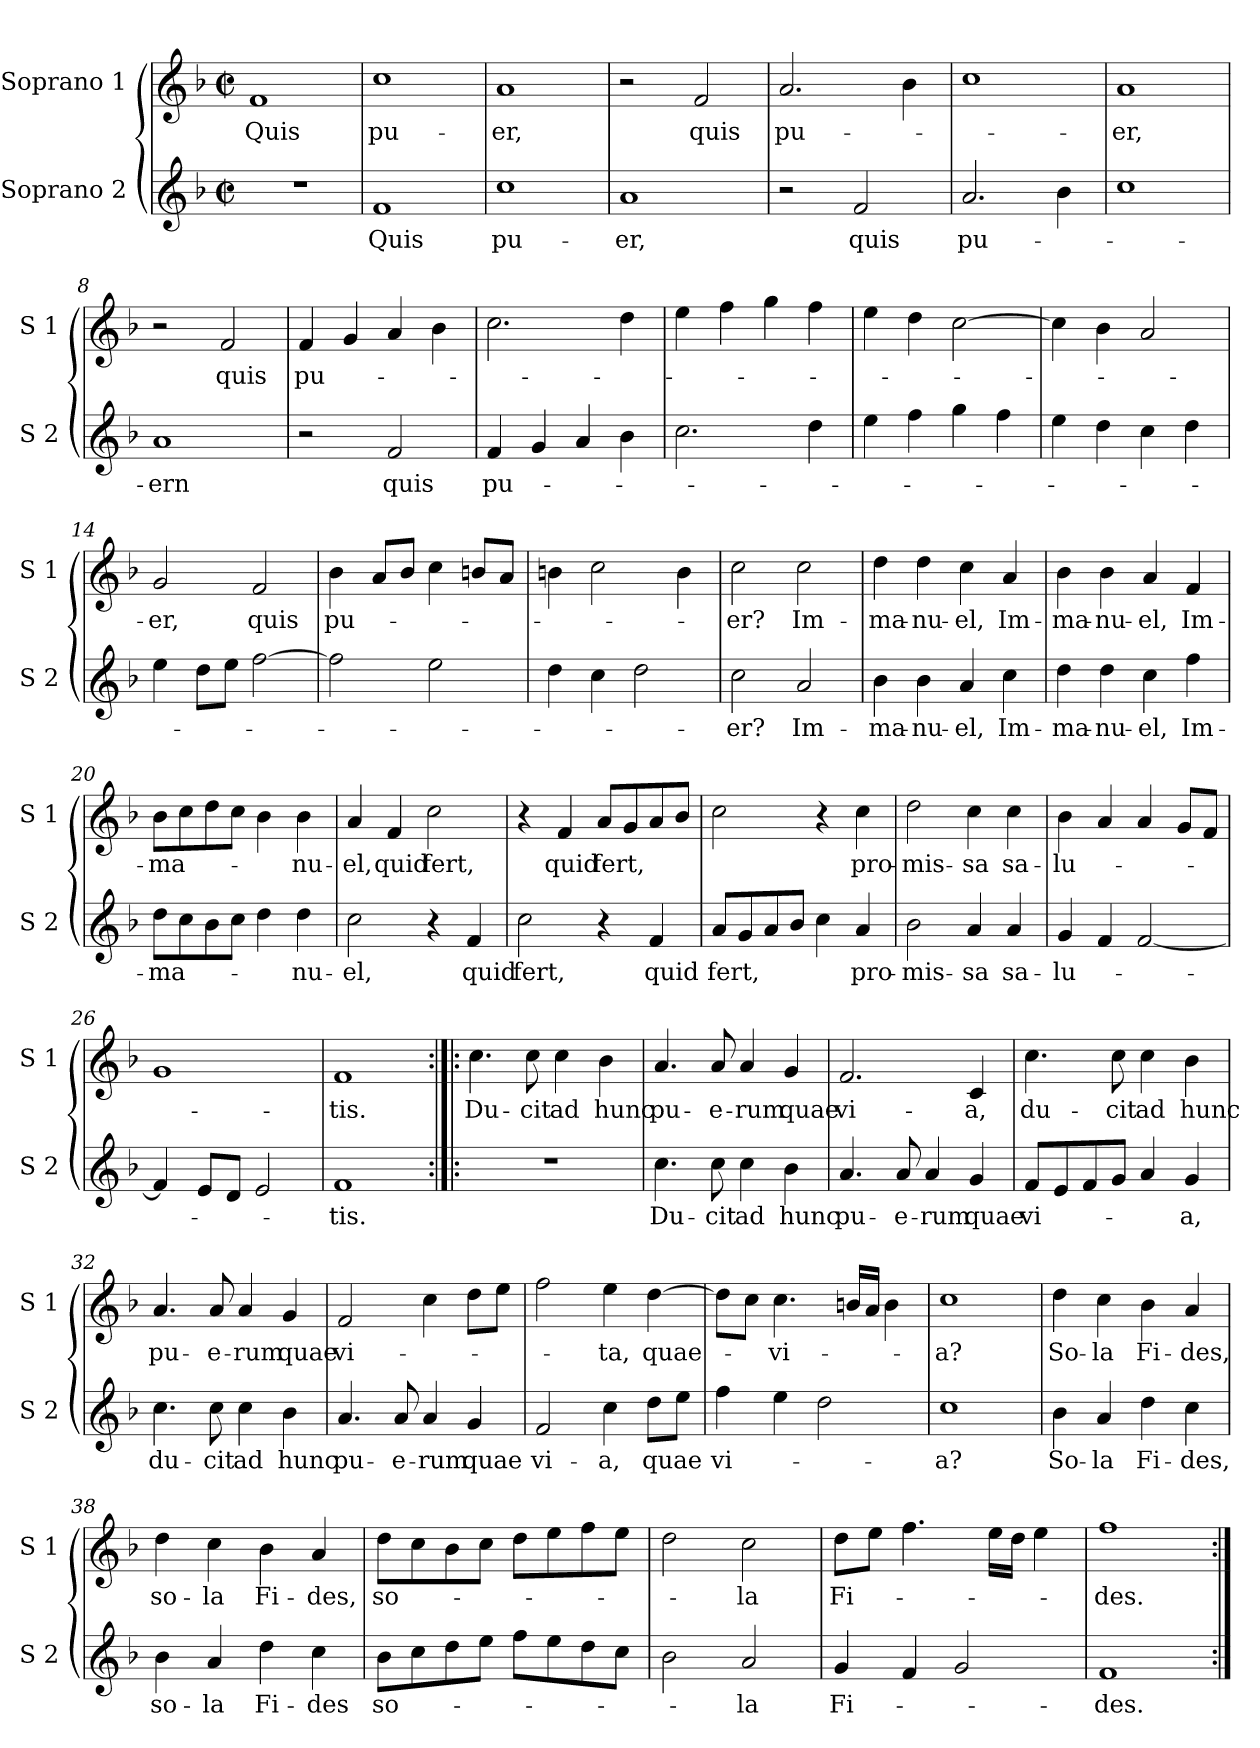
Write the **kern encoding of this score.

**kern	**text	**kern	**text
*part2	*part2	*part1	*part1
*staff2	*staff2	*staff1	*staff1
*I"Soprano 2	*	*I"Soprano 1	*
*I'S 2	*	*I'S 1	*
*clefG2	*	*clefG2	*
*k[b-]	*	*k[b-]	*
*F:	*	*F:	*
*M2/2	*	*M2/2	*
*met(c|)	*	*met(c|)	*
=1	=1	=1	=1
!	!	!	!LO:LY:b
1r	.	1f	Quis
=2	=2	=2	=2
!	!LO:LY:b	!	!LO:LY:b
1f	Quis	1cc	pu-
=3	=3	=3	=3
!	!LO:LY:b	!	!LO:LY:b
1cc	pu-	1a	-er,
=4	=4	=4	=4
!	!LO:LY:b	!	!
1a	-er,	2r	.
!	!	!	!LO:LY:b
.	.	2f/	quis
=5	=5	=5	=5
!	!	!	!LO:LY:b
2r	.	2.a/	pu-
!	!LO:LY:b	!	!
2f/	quis	.	.
.	.	4b-\	.
!!LO:LB:g=z
=6	=6	=6	=6
!	!LO:LY:b	!	!
2.a/	pu-	1cc	.
4b-\	.	.	.
=7	=7	=7	=7
!	!	!	!LO:LY:b
1cc	.	1a	-er,
=8	=8	=8	=8
!	!LO:LY:b	!	!
1a	-ern	2r	.
!	!	!	!LO:LY:b
.	.	2f/	quis
=9	=9	=9	=9
!	!	!	!LO:LY:b
2r	.	4f/	pu-
.	.	4g/	.
!	!LO:LY:b	!	!
2f/	quis	4a/	.
.	.	4b-\	.
=10	=10	=10	=10
!	!LO:LY:b	!	!
4f/	pu-	2.cc\	.
4g/	.	.	.
4a/	.	.	.
4b-\	.	4dd\	.
!!LO:LB:g=z
=11	=11	=11	=11
2.cc\	.	4ee\	.
.	.	4ff\	.
.	.	4gg\	.
4dd\	.	4ff\	.
=12	=12	=12	=12
4ee\	.	4ee\	.
4ff\	.	4dd\	.
4gg\	.	[2cc\	.
4ff\	.	.	.
=13	=13	=13	=13
4ee\	.	4cc\]	.
4dd\	.	4b-\	.
4cc\	.	2a/	.
4dd\	.	.	.
=14	=14	=14	=14
!	!	!	!LO:LY:b
4ee\	.	2g/	-er,
8dd\L	.	.	.
8ee\J	.	.	.
!	!	!	!LO:LY:b
[2ff\	.	2f/	quis
=15	=15	=15	=15
!	!	!	!LO:LY:b
2ff\]	.	4b-\	pu-
.	.	8a/L	.
.	.	8b-/J	.
2ee\	.	4cc\	.
.	.	8bn/L	.
.	.	8a/J	.
!!LO:LB:g=z
=16	=16	=16	=16
4dd\	.	4bn\	.
4cc\	.	2cc\	.
2dd\	.	.	.
.	.	4b\	.
=17	=17	=17	=17
!	!LO:LY:b	!	!LO:LY:b
2cc\	-er?	2cc\	-er?
!	!LO:LY:b	!	!LO:LY:b
2a/	Im-	2cc\	Im-
=18	=18	=18	=18
!	!LO:LY:b	!	!LO:LY:b
4b-\	-ma-	4dd\	-ma-
!	!LO:LY:b	!	!LO:LY:b
4b-\	-nu-	4dd\	-nu-
!	!LO:LY:b	!	!LO:LY:b
4a/	-el,	4cc\	-el,
!	!LO:LY:b	!	!LO:LY:b
4cc\	Im-	4a/	Im-
=19	=19	=19	=19
!	!LO:LY:b	!	!LO:LY:b
4dd\	-ma-	4b-\	-ma-
!	!LO:LY:b	!	!LO:LY:b
4dd\	-nu-	4b-\	-nu-
!	!LO:LY:b	!	!LO:LY:b
4cc\	-el,	4a/	-el,
!	!LO:LY:b	!	!LO:LY:b
4ff\	Im-	4f/	Im-
=20	=20	=20	=20
!	!LO:LY:b	!	!LO:LY:b
8dd\L	-ma-	8b-\L	-ma-
8cc\	.	8cc\	.
8b-\	.	8dd\	.
8cc\J	.	8cc\J	.
4dd\	.	4b-\	.
!	!LO:LY:b	!	!LO:LY:b
4dd\	-nu-	4b-\	-nu-
!!LO:LB:g=z
=21	=21	=21	=21
!	!LO:LY:b	!	!LO:LY:b
2cc\	-el,	4a/	-el,
!	!	!	!LO:LY:b
.	.	4f/	quid
!	!	!	!LO:LY:b
4r	.	2cc\	fert,
!	!LO:LY:b	!	!
4f/	quid	.	.
=22	=22	=22	=22
!	!LO:LY:b	!	!
2cc\	fert,	4r	.
!	!	!	!LO:LY:b
.	.	4f/	quid
!	!	!	!LO:LY:b
4r	.	8a/L	fert,
.	.	8g/	.
!	!LO:LY:b	!	!
4f/	quid	8a/	.
.	.	8b-/J	.
=23	=23	=23	=23
!	!LO:LY:b	!	!
8a/L	fert,	2cc\	.
8g/	.	.	.
8a/	.	.	.
8b-/J	.	.	.
4cc\	.	4r	.
!	!LO:LY:b	!	!LO:LY:b
4a/	pro-	4cc\	pro-
=24	=24	=24	=24
!	!LO:LY:b	!	!LO:LY:b
2b-\	-mis-	2dd\	-mis-
!	!LO:LY:b	!	!LO:LY:b
4a/	-sa	4cc\	-sa
!	!LO:LY:b	!	!LO:LY:b
4a/	sa-	4cc\	sa-
=25	=25	=25	=25
!	!LO:LY:b	!	!LO:LY:b
4g/	-lu-	4b-\	-lu-
4f/	.	4a/	.
[2f/	.	4a/	.
.	.	8g/L	.
.	.	8f/J	.
!!LO:PB:g=z
=26	=26	=26	=26
4f/]	.	1g	.
8e/L	.	.	.
8d/J	.	.	.
2e/	.	.	.
=27	=27	=27	=27
!	!LO:LY:b	!	!LO:LY:b
1f	-tis.	1f	-tis.
=28:|!|:	=28:|!|:	=28:|!|:	=28:|!|:
!	!	!	!LO:LY:b
1r	.	4.cc\	Du-
!	!	!	!LO:LY:b
.	.	8cc\	-cit
!	!	!	!LO:LY:b
.	.	4cc\	ad
!	!	!	!LO:LY:b
.	.	4b-\	hunc
=29	=29	=29	=29
!	!LO:LY:b	!	!LO:LY:b
4.cc\	Du-	4.a/	pu-
!	!LO:LY:b	!	!LO:LY:b
8cc\	-cit	8a/	-e-
!	!LO:LY:b	!	!LO:LY:b
4cc\	ad	4a/	-rum
!	!LO:LY:b	!	!LO:LY:b
4b-\	hunc	4g/	quae
=30	=30	=30	=30
!	!LO:LY:b	!	!LO:LY:b
4.a/	pu-	2.f/	vi-
!	!LO:LY:b	!	!
8a/	-e-	.	.
!	!LO:LY:b	!	!
4a/	-rum	.	.
!	!LO:LY:b	!	!LO:LY:b
4g/	quae	4c/	-a,
!!LO:LB:g=z
=31	=31	=31	=31
!	!LO:LY:b	!	!LO:LY:b
8f/L	vi-	4.cc\	du-
8e/	.	.	.
8f/	.	.	.
!	!	!	!LO:LY:b
8g/J	.	8cc\	-cit
!	!	!	!LO:LY:b
4a/	.	4cc\	ad
!	!LO:LY:b	!	!LO:LY:b
4g/	-a,	4b-\	hunc
=32	=32	=32	=32
!	!LO:LY:b	!	!LO:LY:b
4.cc\	du-	4.a/	pu-
!	!LO:LY:b	!	!LO:LY:b
8cc\	-cit	8a/	-e-
!	!LO:LY:b	!	!LO:LY:b
4cc\	ad	4a/	-rum
!	!LO:LY:b	!	!LO:LY:b
4b-\	hunc	4g/	quae
=33	=33	=33	=33
!	!LO:LY:b	!	!LO:LY:b
4.a/	pu-	2f/	vi-
!	!LO:LY:b	!	!
8a/	-e-	.	.
!	!LO:LY:b	!	!
4a/	-rum	4cc\	.
!	!LO:LY:b	!	!
4g/	quae	8dd\L	.
.	.	8ee\J	.
=34	=34	=34	=34
!	!LO:LY:b	!	!
2f/	vi-	2ff\	.
!	!LO:LY:b	!	!LO:LY:b
4cc\	-a,	4ee\	-ta,
!	!LO:LY:b	!	!LO:LY:b
8dd\L	quae	[4dd\	quae-
8ee\J	.	.	.
!!LO:LB:g=z
=35	=35	=35	=35
!	!LO:LY:b	!	!
4ff\	vi-	8dd\L]	.
.	.	8cc\J	.
!	!	!	!LO:LY:b
4ee\	.	4.cc\	-vi-
2dd\	.	.	.
.	.	16bn/LL	.
.	.	16a/JJ	.
.	.	4b\	.
=36	=36	=36	=36
!	!LO:LY:b	!	!LO:LY:b
1cc	-a?	1cc	-a?
=37	=37	=37	=37
!	!LO:LY:b	!	!LO:LY:b
4b-\	So-	4dd\	So-
!	!LO:LY:b	!	!LO:LY:b
4a/	-la	4cc\	-la
!	!LO:LY:b	!	!LO:LY:b
4dd\	Fi-	4b-\	Fi-
!	!LO:LY:b	!	!LO:LY:b
4cc\	-des,	4a/	-des,
=38	=38	=38	=38
!	!LO:LY:b	!	!LO:LY:b
4b-\	so-	4dd\	so-
!	!LO:LY:b	!	!LO:LY:b
4a/	-la	4cc\	-la
!	!LO:LY:b	!	!LO:LY:b
4dd\	Fi-	4b-\	Fi-
!	!LO:LY:b	!	!LO:LY:b
4cc\	-des	4a/	-des,
!!LO:LB:g=z
=39	=39	=39	=39
!	!LO:LY:b	!	!LO:LY:b
8b-\L	so-	8dd\L	so-
8cc\	.	8cc\	.
8dd\	.	8b-\	.
8ee\J	.	8cc\J	.
8ff\L	.	8dd\L	.
8ee\	.	8ee\	.
8dd\	.	8ff\	.
8cc\J	.	8ee\J	.
=40	=40	=40	=40
2b-\	.	2dd\	.
!	!LO:LY:b	!	!LO:LY:b
2a/	-la	2cc\	-la
=41	=41	=41	=41
!	!LO:LY:b	!	!LO:LY:b
4g/	Fi-	8dd\L	Fi-
.	.	8ee\J	.
4f/	.	4.ff\	.
2g/	.	.	.
.	.	16ee\LL	.
.	.	16dd\JJ	.
.	.	4ee\	.
=42	=42	=42	=42
!	!LO:LY:b	!	!LO:LY:b
1f	-des.	1ff	-des.
=:|!	=:|!	=:|!	=:|!
*-	*-	*-	*-
